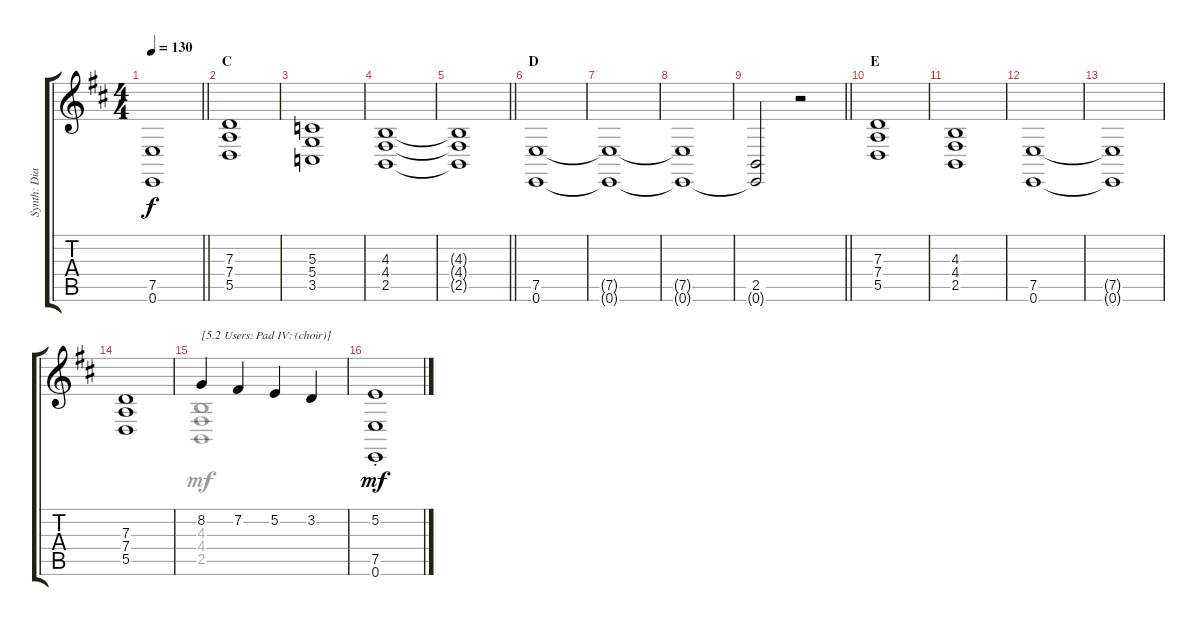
\track ("Synth: Diane" "Synth: Dia") {instrument synthstrings1}
\staff {score tabs}
\tuning (E4 B3 G3 D3 A2 E2) {hide}
\voice
\ts (4 4)
\tempo 130
\clef g2
\barLineRight lightlight
\ks d
(7.5{t} 0.6{t}).1{dy f} |
\section ("" "C")
(7.3 7.4 5.5).1 |
(5.3 5.4 3.5).1 |
(4.3 4.4 2.5).1 |
\barLineRight lightlight
(4.3{t} 4.4{t} 2.5{t}).1 |
\section ("" "D")
(7.5 0.6).1 |
(7.5{t} 0.6{t}).1 |
(7.5{t} 0.6{t}).1 |
\barLineRight lightlight
(2.5 0.6{t}).2 r.2 |
\section ("" "E")
(7.3 7.4 5.5).1 |
(4.3 4.4 2.5).1 |
(7.5 0.6).1 |
(7.5{t} 0.6{t}).1 |
(7.3 7.4 5.5).1 |
8.2.4{txt "[5.2 Users: Pad IV: (choir)]" volume 11 instrument pad4choir} 7.2.4 5.2.4 3.2.4 |
(5.2{st} 7.5 0.6).1{dy mf}
\voice
\clef g2
\ottava regular
\simile none
\barLineRight lightlight
\ks d
|
|
|
|
\barLineRight lightlight
|
|
|
|
\barLineRight lightlight
|
|
|
|
|
|
(4.3 4.4 2.5).1 |
